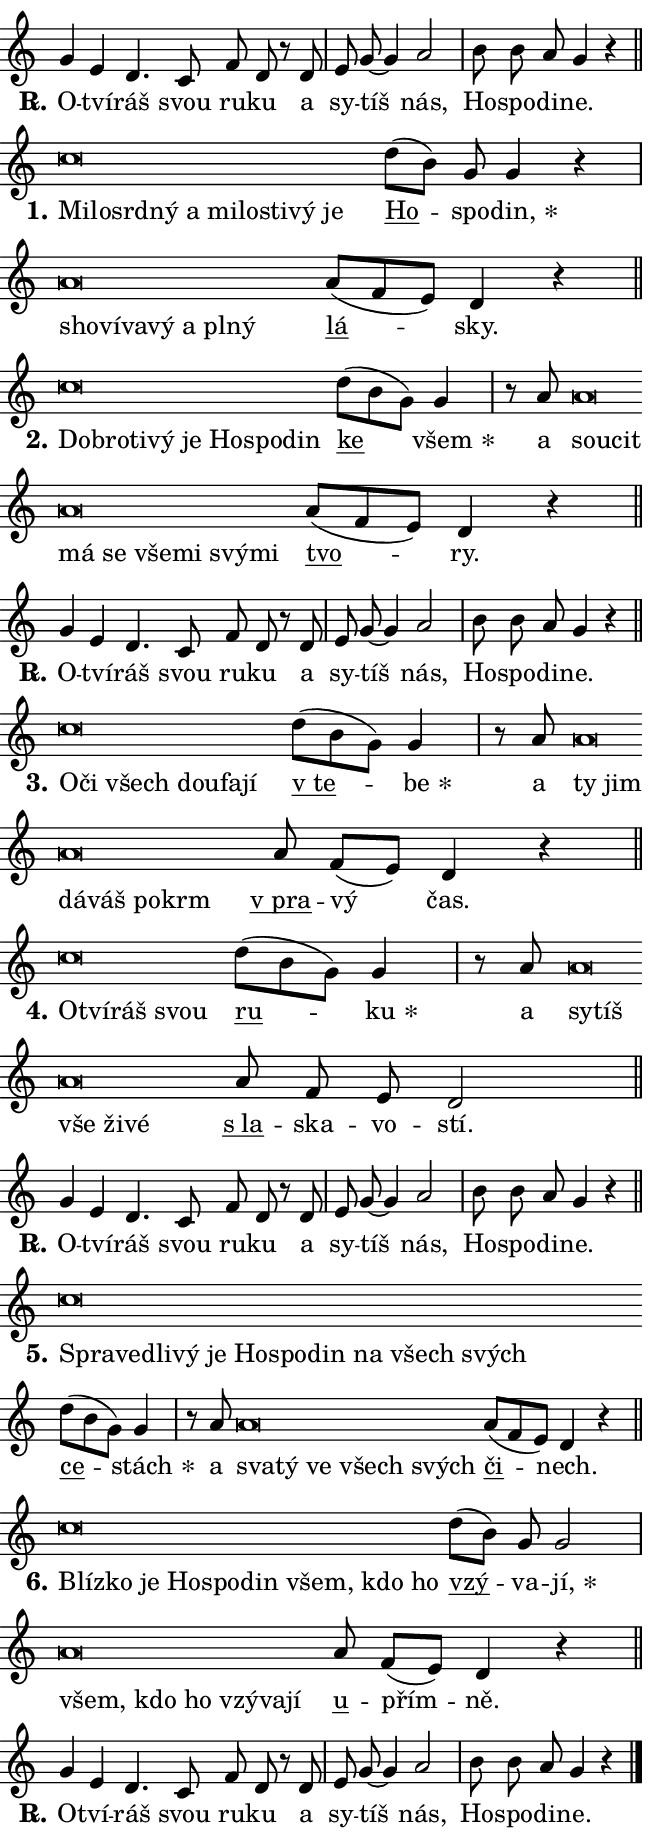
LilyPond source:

\version "2.24.0"
\header { tagline = "" }
\paper {
  indent = 0\cm
  top-margin = 0\cm
  right-margin = 0.13\cm % to fit lyric hyphens
  bottom-margin = 0\cm
  left-margin = 0\cm
  paper-width = 11\cm
  page-breaking = #ly:one-page-breaking
  system-system-spacing.basic-distance = #11
  score-system-spacing.basic-distance = #11
  ragged-last = ##f
}


%% Author: Thomas Morley
%% https://lists.gnu.org/archive/html/lilypond-user/2020-05/msg00002.html
#(define (line-position grob)
"Returns position of @var[grob} in current system:
   @code{'start}, if at first time-step
   @code{'end}, if at last time-step
   @code{'middle} otherwise
"
  (let* ((col (ly:item-get-column grob))
         (ln (ly:grob-object col 'left-neighbor))
         (rn (ly:grob-object col 'right-neighbor))
         (col-to-check-left (if (ly:grob? ln) ln col))
         (col-to-check-right (if (ly:grob? rn) rn col))
         (break-dir-left
           (and
             (ly:grob-property col-to-check-left 'non-musical #f)
             (ly:item-break-dir col-to-check-left)))
         (break-dir-right
           (and
             (ly:grob-property col-to-check-right 'non-musical #f)
             (ly:item-break-dir col-to-check-right))))
        (cond ((eqv? 1 break-dir-left) 'start)
              ((eqv? -1 break-dir-right) 'end)
              (else 'middle))))

#(define (tranparent-at-line-position vctor)
  (lambda (grob)
  "Relying on @code{line-position} select the relevant enry from @var{vctor}.
Used to determine transparency,"
    (case (line-position grob)
      ((end) (not (vector-ref vctor 0)))
      ((middle) (not (vector-ref vctor 1)))
      ((start) (not (vector-ref vctor 2))))))

noteHeadBreakVisibility =
#(define-music-function (break-visibility)(vector?)
"Makes @code{NoteHead}s transparent relying on @var{break-visibility}"
#{
  \override NoteHead.transparent =
    #(tranparent-at-line-position break-visibility)
#})

#(define delete-ledgers-for-transparent-note-heads
  (lambda (grob)
    "Reads whether a @code{NoteHead} is transparent.
If so this @code{NoteHead} is removed from @code{'note-heads} from
@var{grob}, which is supposed to be @code{LedgerLineSpanner}.
As a result ledgers are not printed for this @code{NoteHead}"
    (let* ((nhds-array (ly:grob-object grob 'note-heads))
           (nhds-list
             (if (ly:grob-array? nhds-array)
                 (ly:grob-array->list nhds-array)
                 '()))
           ;; Relies on the transparent-property being done before
           ;; Staff.LedgerLineSpanner.after-line-breaking is executed.
           ;; This is fragile ...
           (to-keep
             (remove
               (lambda (nhd)
                 (ly:grob-property nhd 'transparent #f))
               nhds-list)))
      ;; TODO find a better method to iterate over grob-arrays, similiar
      ;; to filter/remove etc for lists
      ;; For now rebuilt from scratch
      (set! (ly:grob-object grob 'note-heads)  '())
      (for-each
        (lambda (nhd)
          (ly:pointer-group-interface::add-grob grob 'note-heads nhd))
        to-keep))))

squashNotes = {
  \override NoteHead.X-extent = #'(-0.2 . 0.2)
  \override NoteHead.Y-extent = #'(-0.75 . 0)
  \override NoteHead.stencil =
    #(lambda (grob)
       (let ((pos (ly:grob-property grob 'staff-position)))
         (begin
           (if (< pos -7) (display "ERROR: Lower brevis then expected\n") (display ""))
           (if (<= pos -6) ly:text-interface::print ly:note-head::print))))
}
unSquashNotes = {
  \revert NoteHead.X-extent
  \revert NoteHead.Y-extent
  \revert NoteHead.stencil
}

hideNotes = \noteHeadBreakVisibility #begin-of-line-visible
unHideNotes = \noteHeadBreakVisibility #all-visible

% work-around for resetting accidentals
% https://lilypond.org/doc/v2.23/Documentation/notation/displaying-rhythms#unmetered-music
cadenzaMeasure = {
  \cadenzaOff
  \partial 1024 s1024
  \cadenzaOn
}

#(define-markup-command (accent layout props text) (markup?)
  "Underline accented syllable"
  (interpret-markup layout props
    #{\markup \override #'(offset . 4.3) \underline { #text }#}))

responsum = \markup \concat {
  "R" \hspace #-1.05 \path #0.1 #'((moveto 0 0.07) (lineto 0.9 0.8)) \hspace #0.05 "."
}

spaceSize = #0.6828661417322834 % exact space size for TeX Gyre Schola

\layout {
  \context {
    \Staff
    \remove "Time_signature_engraver"
    \override LedgerLineSpanner.after-line-breaking = #delete-ledgers-for-transparent-note-heads
  }
  \context {
    \Lyrics {
      \override LyricSpace.minimum-distance = \spaceSize
      \override LyricText.font-name = #"TeX Gyre Schola"
      \override LyricText.font-size = 1
      \override StanzaNumber.font-name = #"TeX Gyre Schola Bold"
      \override StanzaNumber.font-size = 1
    }
  }
  \context {
    \Score 
    \override NoteHead.text =
      #(lambda (grob) 
        (let ((pos (ly:grob-property grob 'staff-position)))
          #{\markup {
            \combine
              \halign #-0.55 \raise #(if (= pos -6) 0 0.5) \override #'(thickness . 2) \draw-line #'(3.2 . 0)
              \musicglyph "noteheads.sM1"
          }#}))
  }
}

% magnetic-lyrics.ily
%
%   written by
%     Jean Abou Samra <jean@abou-samra.fr>
%     Werner Lemberg <wl@gnu.org>
%
%   adapted by
%     Jiri Hon <jiri.hon@gmail.com>
%
% Version 2022-Apr-15

% https://www.mail-archive.com/lilypond-user@gnu.org/msg149350.html

#(define (Left_hyphen_pointer_engraver context)
   "Collect syllable-hyphen-syllable occurrences in lyrics and store
them in properties.  This engraver only looks to the left.  For
example, if the lyrics input is @code{foo -- bar}, it does the
following.

@itemize @bullet
@item
Set the @code{text} property of the @code{LyricHyphen} grob between
@q{foo} and @q{bar} to @code{foo}.

@item
Set the @code{left-hyphen} property of the @code{LyricText} grob with
text @q{foo} to the @code{LyricHyphen} grob between @q{foo} and
@q{bar}.
@end itemize

Use this auxiliary engraver in combination with the
@code{lyric-@/text::@/apply-@/magnetic-@/offset!} hook."
   (let ((hyphen #f)
         (text #f))
     (make-engraver
      (acknowledgers
       ((lyric-syllable-interface engraver grob source-engraver)
        (set! text grob)))
      (end-acknowledgers
       ((lyric-hyphen-interface engraver grob source-engraver)
        ;(when (not (grob::has-interface grob 'lyric-space-interface))
          (set! hyphen grob)));)
      ((stop-translation-timestep engraver)
       (when (and text hyphen)
         (ly:grob-set-object! text 'left-hyphen hyphen))
       (set! text #f)
       (set! hyphen #f)))))

#(define (lyric-text::apply-magnetic-offset! grob)
   "If the space between two syllables is less than the value in
property @code{LyricText@/.details@/.squash-threshold}, move the right
syllable to the left so that it gets concatenated with the left
syllable.

Use this function as a hook for
@code{LyricText@/.after-@/line-@/breaking} if the
@code{Left_@/hyphen_@/pointer_@/engraver} is active."
   (let ((hyphen (ly:grob-object grob 'left-hyphen #f)))
     (when hyphen
       (let ((left-text (ly:spanner-bound hyphen LEFT)))
         (when (grob::has-interface left-text 'lyric-syllable-interface)
           (let* ((common (ly:grob-common-refpoint grob left-text X))
                  (this-x-ext (ly:grob-extent grob common X))
                  (left-x-ext
                   (begin
                     ;; Trigger magnetism for left-text.
                     (ly:grob-property left-text 'after-line-breaking)
                     (ly:grob-extent left-text common X)))
                  ;; `delta` is the gap width between two syllables.
                  (delta (- (interval-start this-x-ext)
                            (interval-end left-x-ext)))
                  (details (ly:grob-property grob 'details))
                  (threshold (assoc-get 'squash-threshold details 0.2)))
             (when (< delta threshold)
               (let* (;; We have to manipulate the input text so that
                      ;; ligatures crossing syllable boundaries are not
                      ;; disabled.  For languages based on the Latin
                      ;; script this is essentially a beautification.
                      ;; However, for non-Western scripts it can be a
                      ;; necessity.
                      (lt (ly:grob-property left-text 'text))
                      (rt (ly:grob-property grob 'text))
                      (is-space (grob::has-interface hyphen 'lyric-space-interface))
                      (space (if is-space " " ""))
                      (extra-delta (if is-space spaceSize 0))
                      ;; Append new syllable.
                      (ltrt-space (if (and (string? lt) (string? rt))
                                (string-append lt space rt)
                                (make-concat-markup (list lt space rt))))
                      ;; Right-align `ltrt` to the right side.
                      (ltrt-space-markup (grob-interpret-markup
                               grob
                               (make-translate-markup
                                (cons (interval-length this-x-ext) 0)
                                (make-right-align-markup ltrt-space)))))
                 (begin
                   ;; Don't print `left-text`.
                   (ly:grob-set-property! left-text 'stencil #f)
                   ;; Set text and stencil (which holds all collected
                   ;; syllables so far) and shift it to the left.
                   (ly:grob-set-property! grob 'text ltrt-space)
                   (ly:grob-set-property! grob 'stencil ltrt-space-markup)
                   (ly:grob-translate-axis! grob (- (- delta extra-delta)) X))))))))))


#(define (lyric-hyphen::displace-bounds-first grob)
   ;; Make very sure this callback isn't triggered too early.
   (let ((left (ly:spanner-bound grob LEFT))
         (right (ly:spanner-bound grob RIGHT)))
     (ly:grob-property left 'after-line-breaking)
     (ly:grob-property right 'after-line-breaking)
     (ly:lyric-hyphen::print grob)))

squashThreshold = #0.4

\layout {
  \context {
    \Lyrics
    \consists #Left_hyphen_pointer_engraver
    \override LyricText.after-line-breaking =
      #lyric-text::apply-magnetic-offset!
    \override LyricHyphen.stencil = #lyric-hyphen::displace-bounds-first
    \override LyricText.details.squash-threshold = \squashThreshold
    \override LyricHyphen.minimum-distance = 0
    \override LyricHyphen.minimum-length = \squashThreshold
  }
}

squashText = \override LyricText.details.squash-threshold = 9999
unSquashText = \override LyricText.details.squash-threshold = \squashThreshold

leftText = \override LyricText.self-alignment-X = #LEFT
unLeftText = \revert LyricText.self-alignment-X

starOffset = #(lambda (grob) 
                (let ((x_offset (ly:self-alignment-interface::aligned-on-x-parent grob)))
                  (if (= x_offset 0) 0 (+ x_offset 1.2))))

star = #(define-music-function (syllable)(string?)
"Append star separator at the end of a syllable"
#{
  \once \override LyricText.X-offset = #starOffset
  \lyricmode { \markup {
    #syllable
    \override #'((font-name . "TeX Gyre Schola Bold")) \hspace #0.2 \lower #0.65 \larger "*"
  } }
#})

starAccent = #(define-music-function (syllable)(string?)
"Append star separator at the end of a syllable and make accent"
#{
  \once \override LyricText.X-offset = #starOffset
  \lyricmode { \markup {
    \accent #syllable
    \override #'((font-name . "TeX Gyre Schola Bold")) \hspace #0.2 \lower #0.65 \larger "*"
  } }
#})

breath = #(define-music-function (syllable)(string?)
"Append breathing indicator at the end of a syllable"
#{
  \lyricmode { \markup { #syllable "+" } }
#})

optionalBreath = #(define-music-function (syllable)(string?)
"Append optional breathing indicator at the end of a syllable"
#{
  \lyricmode { \markup { #syllable "(+)" } }
#})


\score {
    <<
        \new Voice = "melody" { \cadenzaOn \key c \major \relative { g'4 e d4. c8 f d r d \cadenzaMeasure \bar "|" e g~ g4 a2 \cadenzaMeasure \bar "|" b8 b a g4 r \cadenzaMeasure \bar "||" \break } }
        \new Lyrics \lyricsto "melody" { \lyricmode { \set stanza = \responsum
O -- tví -- ráš svou ru -- ku a sy -- tíš nás, Ho -- spo -- di -- ne. } }
    >>
    \layout {}
}

\score {
    <<
        \new Voice = "melody" { \cadenzaOn \key c \major \relative { \squashNotes c''\breve*1/16 \hideNotes \breve*1/16 \bar "" \breve*1/16 \bar "" \breve*1/16 \bar "" \breve*1/16 \bar "" \breve*1/16 \bar "" \breve*1/16 \bar "" \breve*1/16 \bar "" \breve*1/16 \breve*1/16 \bar "" \unHideNotes \unSquashNotes \bar "" d8[( b)] g g4 r \cadenzaMeasure \bar "|" \squashNotes a\breve*1/16 \hideNotes \breve*1/16 \bar "" \breve*1/16 \bar "" \breve*1/16 \bar "" \breve*1/16 \bar "" \breve*1/16 \breve*1/16 \bar "" \unHideNotes \unSquashNotes \bar "" a8[( f e)] d4 r \cadenzaMeasure \bar "||" \break } }
        \new Lyrics \lyricsto "melody" { \lyricmode { \set stanza = "1."
\leftText Mi -- \squashText lo -- srd -- ný a mi -- lo -- sti -- vý je \unLeftText \unSquashText \markup \accent Ho -- spo -- \star din, \leftText sho -- \squashText ví -- va -- vý a pl -- ný \unLeftText \unSquashText \markup \accent lá -- sky. } }
    >>
    \layout {}
}

\score {
    <<
        \new Voice = "melody" { \cadenzaOn \key c \major \relative { \squashNotes c''\breve*1/16 \hideNotes \breve*1/16 \bar "" \breve*1/16 \bar "" \breve*1/16 \bar "" \breve*1/16 \bar "" \breve*1/16 \bar "" \breve*1/16 \breve*1/16 \bar "" \unHideNotes \unSquashNotes \bar "" d8[( b g)] g4 \cadenzaMeasure \bar "|" r8 a8 \squashNotes a\breve*1/16 \hideNotes \breve*1/16 \bar "" \breve*1/16 \bar "" \breve*1/16 \bar "" \breve*1/16 \bar "" \breve*1/16 \bar "" \breve*1/16 \breve*1/16 \bar "" \unHideNotes \unSquashNotes \bar "" a8[( f e)] d4 r \cadenzaMeasure \bar "||" \break } }
        \new Lyrics \lyricsto "melody" { \lyricmode { \set stanza = "2."
\leftText Dob -- \squashText ro -- ti -- vý je Ho -- spo -- din \unLeftText \unSquashText \markup \accent ke \star všem a \leftText sou -- \squashText cit má se vše -- mi svý -- mi \unLeftText \unSquashText \markup \accent tvo -- ry. } }
    >>
    \layout {}
}

\score {
    <<
        \new Voice = "melody" { \cadenzaOn \key c \major \relative { g'4 e d4. c8 f d r d \cadenzaMeasure \bar "|" e g~ g4 a2 \cadenzaMeasure \bar "|" b8 b a g4 r \cadenzaMeasure \bar "||" \break } }
        \new Lyrics \lyricsto "melody" { \lyricmode { \set stanza = \responsum
O -- tví -- ráš svou ru -- ku a sy -- tíš nás, Ho -- spo -- di -- ne. } }
    >>
    \layout {}
}

\score {
    <<
        \new Voice = "melody" { \cadenzaOn \key c \major \relative { \squashNotes c''\breve*1/16 \hideNotes \breve*1/16 \bar "" \breve*1/16 \bar "" \breve*1/16 \bar "" \breve*1/16 \breve*1/16 \bar "" \unHideNotes \unSquashNotes \bar "" d8[( b g)] g4 \cadenzaMeasure \bar "|" r8 a8 \squashNotes a\breve*1/16 \hideNotes \breve*1/16 \bar "" \breve*1/16 \bar "" \breve*1/16 \bar "" \breve*1/16 \breve*1/16 \bar "" \unHideNotes \unSquashNotes \bar "" a8 f[( e)] d4 r \cadenzaMeasure \bar "||" \break } }
        \new Lyrics \lyricsto "melody" { \lyricmode { \set stanza = "3."
\leftText O -- \squashText či všech dou -- fa -- jí \unLeftText \unSquashText \markup \accent "v te" -- \star be a \leftText ty \squashText jim dá -- váš po -- krm \unLeftText \unSquashText \markup \accent "v pra" -- vý čas. } }
    >>
    \layout {}
}

\score {
    <<
        \new Voice = "melody" { \cadenzaOn \key c \major \relative { \squashNotes c''\breve*1/16 \hideNotes \breve*1/16 \bar "" \breve*1/16 \breve*1/16 \bar "" \unHideNotes \unSquashNotes \bar "" d8[( b g)] g4 \cadenzaMeasure \bar "|" r8 a8 \squashNotes a\breve*1/16 \hideNotes \breve*1/16 \bar "" \breve*1/16 \bar "" \breve*1/16 \breve*1/16 \bar "" \unHideNotes \unSquashNotes \bar "" a8 f e d2 \cadenzaMeasure \bar "||" \break } }
        \new Lyrics \lyricsto "melody" { \lyricmode { \set stanza = "4."
\leftText O -- \squashText tví -- ráš svou \unLeftText \unSquashText \markup \accent ru -- \star ku a \leftText sy -- \squashText tíš vše ži -- vé \unLeftText \unSquashText \markup \accent "s la" -- ska -- vo -- stí. } }
    >>
    \layout {}
}

\score {
    <<
        \new Voice = "melody" { \cadenzaOn \key c \major \relative { g'4 e d4. c8 f d r d \cadenzaMeasure \bar "|" e g~ g4 a2 \cadenzaMeasure \bar "|" b8 b a g4 r \cadenzaMeasure \bar "||" \break } }
        \new Lyrics \lyricsto "melody" { \lyricmode { \set stanza = \responsum
O -- tví -- ráš svou ru -- ku a sy -- tíš nás, Ho -- spo -- di -- ne. } }
    >>
    \layout {}
}

\score {
    <<
        \new Voice = "melody" { \cadenzaOn \key c \major \relative { \squashNotes c''\breve*1/16 \hideNotes \breve*1/16 \bar "" \breve*1/16 \bar "" \breve*1/16 \bar "" \breve*1/16 \bar "" \breve*1/16 \bar "" \breve*1/16 \bar "" \breve*1/16 \bar "" \breve*1/16 \bar "" \breve*1/16 \breve*1/16 \bar "" \unHideNotes \unSquashNotes \bar "" d8[( b g)] g4 \cadenzaMeasure \bar "|" r8 a8 \squashNotes a\breve*1/16 \hideNotes \breve*1/16 \bar "" \breve*1/16 \bar "" \breve*1/16 \breve*1/16 \bar "" \unHideNotes \unSquashNotes \bar "" a8[( f e)] d4 r \cadenzaMeasure \bar "||" \break } }
        \new Lyrics \lyricsto "melody" { \lyricmode { \set stanza = "5."
\leftText Spra -- \squashText ve -- dli -- vý je Ho -- spo -- din na všech svých \unLeftText \unSquashText \markup \accent ce -- \star stách a \leftText sva -- \squashText tý ve všech svých \unLeftText \unSquashText \markup \accent či -- nech. } }
    >>
    \layout {}
}

\score {
    <<
        \new Voice = "melody" { \cadenzaOn \key c \major \relative { \squashNotes c''\breve*1/16 \hideNotes \breve*1/16 \bar "" \breve*1/16 \bar "" \breve*1/16 \bar "" \breve*1/16 \bar "" \breve*1/16 \bar "" \breve*1/16 \bar "" \breve*1/16 \breve*1/16 \bar "" \unHideNotes \unSquashNotes \bar "" d8[( b)] g g2 \cadenzaMeasure \bar "|" \squashNotes a\breve*1/16 \hideNotes \breve*1/16 \bar "" \breve*1/16 \bar "" \breve*1/16 \bar "" \breve*1/16 \breve*1/16 \bar "" \unHideNotes \unSquashNotes \bar "" a8 f[( e)] d4 r \cadenzaMeasure \bar "||" \break } }
        \new Lyrics \lyricsto "melody" { \lyricmode { \set stanza = "6."
\leftText Blíz -- \squashText ko je Ho -- spo -- din všem, kdo ho \unLeftText \unSquashText \markup \accent vzý -- va -- \star jí, \leftText všem, \squashText kdo ho vzý -- va -- jí \unLeftText \unSquashText \markup \accent u -- přím -- ně. } }
    >>
    \layout {}
}

\score {
    <<
        \new Voice = "melody" { \cadenzaOn \key c \major \relative { g'4 e d4. c8 f d r d \cadenzaMeasure \bar "|" e g~ g4 a2 \cadenzaMeasure \bar "|" b8 b a g4 r \cadenzaMeasure \bar "||" \break } \bar "|." }
        \new Lyrics \lyricsto "melody" { \lyricmode { \set stanza = \responsum
O -- tví -- ráš svou ru -- ku a sy -- tíš nás, Ho -- spo -- di -- ne. } }
    >>
    \layout {}
}
